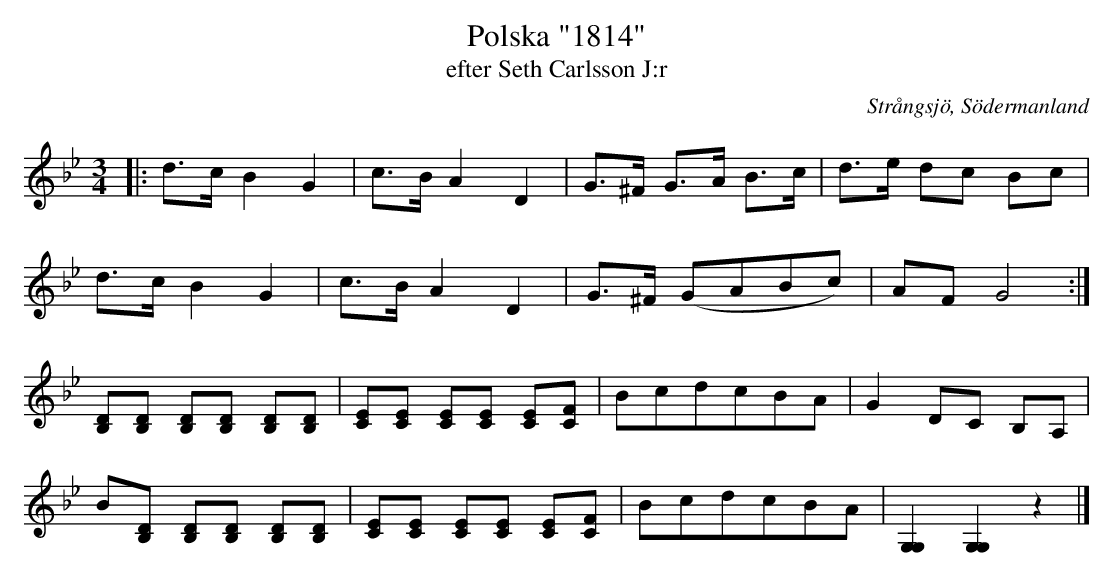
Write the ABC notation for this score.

X:1
T: Polska "1814"
T: efter Seth Carlsson J:r
O: Strångsjö, Södermanland
M: 3/4
L: 1/16
K: Bb
|: d3c B4 G4 | c3B A4 D4 | G3^F G3A B3c | d3e d2c2 B2c2 |
d3c B4 G4 | c3B A4 D4 | G3^F (G2A2B2c2) | A2F2 G8 :|
[D2B,2][D2B,2] [D2B,2][D2B,2] [D2B,2][D2B,2] | [C2E2][C2E2] [C2E2][C2E2] [C2E2][C2F2] | B2c2d2c2B2A2 | G4 D2C2 B,2A,2 |
B2[D2B,2] [D2B,2][D2B,2] [D2B,2][D2B,2] | [C2E2][C2E2] [C2E2][C2E2] [C2E2][C2F2] | B2c2d2c2B2A2 | [G,4G,4] [G,4G,4] z4 |]
